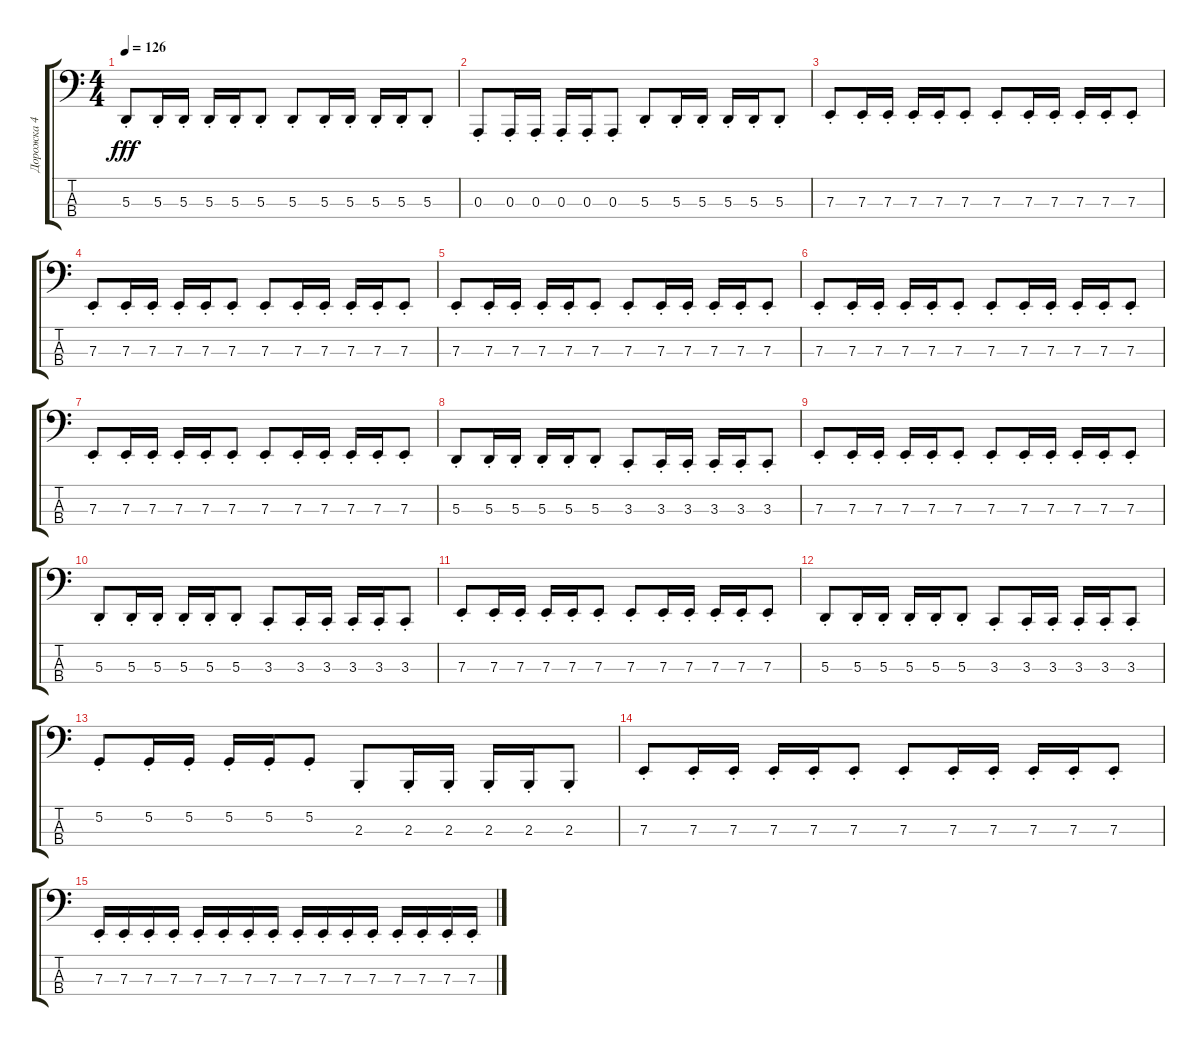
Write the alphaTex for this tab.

\track ("Дорожка 4" "Дорожка 4") {instrument lead8bassandlead}
\staff {score tabs}
\tuning (G2 D2 A1 E1) {hide}
\ts (4 4)
\tempo 126
\clef f4
\ks c
5.3{st}.8{dy fff} 5.3{st}.16 5.3{st}.16 5.3{st}.16 5.3{st}.16 5.3{st}.8 5.3{st}.8 5.3{st}.16 5.3{st}.16 5.3{st}.16 5.3{st}.16 5.3{st}.8 |
0.3{st}.8 0.3{st}.16 0.3{st}.16 0.3{st}.16 0.3{st}.16 0.3{st}.8 5.3{st}.8 5.3{st}.16 5.3{st}.16 5.3{st}.16 5.3{st}.16 5.3{st}.8 |
7.3{st}.8 7.3{st}.16 7.3{st}.16 7.3{st}.16 7.3{st}.16 7.3{st}.8 7.3{st}.8 7.3{st}.16 7.3{st}.16 7.3{st}.16 7.3{st}.16 7.3{st}.8 |
7.3{st}.8 7.3{st}.16 7.3{st}.16 7.3{st}.16 7.3{st}.16 7.3{st}.8 7.3{st}.8 7.3{st}.16 7.3{st}.16 7.3{st}.16 7.3{st}.16 7.3{st}.8 |
7.3{st}.8 7.3{st}.16 7.3{st}.16 7.3{st}.16 7.3{st}.16 7.3{st}.8 7.3{st}.8 7.3{st}.16 7.3{st}.16 7.3{st}.16 7.3{st}.16 7.3{st}.8 |
7.3{st}.8 7.3{st}.16 7.3{st}.16 7.3{st}.16 7.3{st}.16 7.3{st}.8 7.3{st}.8 7.3{st}.16 7.3{st}.16 7.3{st}.16 7.3{st}.16 7.3{st}.8 |
7.3{st}.8 7.3{st}.16 7.3{st}.16 7.3{st}.16 7.3{st}.16 7.3{st}.8 7.3{st}.8 7.3{st}.16 7.3{st}.16 7.3{st}.16 7.3{st}.16 7.3{st}.8 |
5.3{st}.8 5.3{st}.16 5.3{st}.16 5.3{st}.16 5.3{st}.16 5.3{st}.8 3.3{st}.8 3.3{st}.16 3.3{st}.16 3.3{st}.16 3.3{st}.16 3.3{st}.8 |
7.3{st}.8 7.3{st}.16 7.3{st}.16 7.3{st}.16 7.3{st}.16 7.3{st}.8 7.3{st}.8 7.3{st}.16 7.3{st}.16 7.3{st}.16 7.3{st}.16 7.3{st}.8 |
5.3{st}.8 5.3{st}.16 5.3{st}.16 5.3{st}.16 5.3{st}.16 5.3{st}.8 3.3{st}.8 3.3{st}.16 3.3{st}.16 3.3{st}.16 3.3{st}.16 3.3{st}.8 |
7.3{st}.8 7.3{st}.16 7.3{st}.16 7.3{st}.16 7.3{st}.16 7.3{st}.8 7.3{st}.8 7.3{st}.16 7.3{st}.16 7.3{st}.16 7.3{st}.16 7.3{st}.8 |
5.3{st}.8 5.3{st}.16 5.3{st}.16 5.3{st}.16 5.3{st}.16 5.3{st}.8 3.3{st}.8 3.3{st}.16 3.3{st}.16 3.3{st}.16 3.3{st}.16 3.3{st}.8 |
5.2{st}.8 5.2{st}.16 5.2{st}.16 5.2{st}.16 5.2{st}.16 5.2{st}.8 2.3{st}.8 2.3{st}.16 2.3{st}.16 2.3{st}.16 2.3{st}.16 2.3{st}.8 |
7.3{st}.8 7.3{st}.16 7.3{st}.16 7.3{st}.16 7.3{st}.16 7.3{st}.8 7.3{st}.8 7.3{st}.16 7.3{st}.16 7.3{st}.16 7.3{st}.16 7.3{st}.8 |
7.3{st}.16 7.3{st}.16 7.3{st}.16 7.3{st}.16 7.3{st}.16 7.3{st}.16 7.3{st}.16 7.3{st}.16 7.3{st}.16 7.3{st}.16 7.3{st}.16 7.3{st}.16 7.3{st}.16 7.3{st}.16 7.3{st}.16 7.3{st}.16
